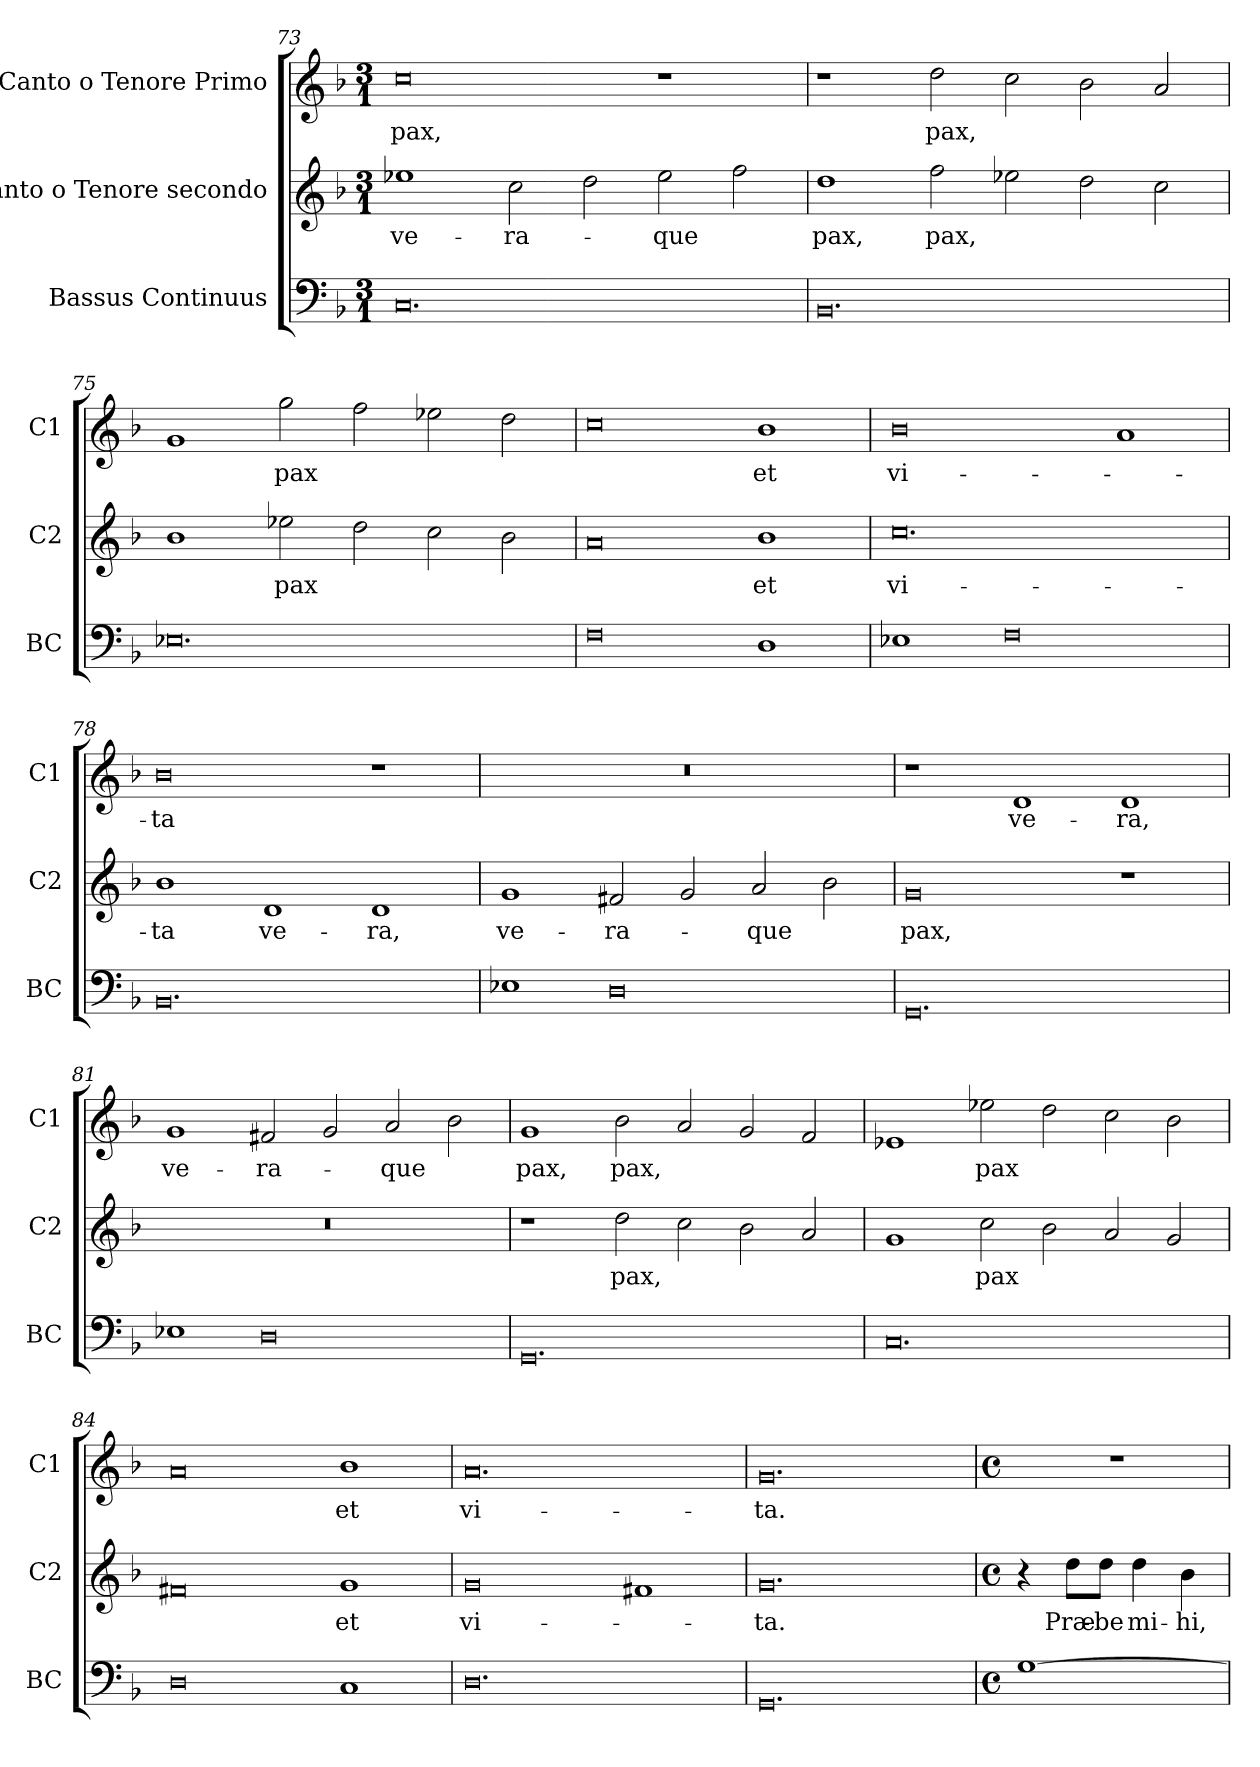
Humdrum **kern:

**kern	**kern	**text	**kern	**text
*part3	*part2	*part2	*part1	*part1
*staff3	*staff2	*staff2	*staff1	*staff1
*I"Bassus Continuus	*I"Canto o Tenore secondo	*	*I"Canto o Tenore Primo	*
*I'BC	*I'C2	*	*I'C1	*
*clefF4	*clefG2	*	*clefG2	*
*k[b-]	*k[b-]	*	*k[b-]	*
*F:	*F:	*	*F:	*
*M3/1	*M3/1	*	*M3/1	*
=73	=73	=73	=73	=73
!	!	!LO:LY:b	!	!LO:LY:b
0.C	1ee-X	ve-	0cc	pax,
!	!	!LO:LY:b	!	!
.	2cc\	-ra-	.	.
.	2dd\	.	.	.
!	!	!LO:LY:b	!	!
.	2ee-\	-que	1r	.
.	2ff\	.	.	.
!!LO:LB:g=z
=74	=74	=74	=74	=74
!	!	!LO:LY:b	!	!
0.BB-	1dd	pax,	1r	.
!	!	!LO:LY:b	!	!LO:LY:b
.	2ff\	pax,	2dd\	pax,
.	2ee-X\	.	2cc\	.
.	2dd\	.	2b-\	.
.	2cc\	.	2a/	.
=75	=75	=75	=75	=75
0.E-X	1b-	.	1g	.
!	!	!LO:LY:b	!	!LO:LY:b
.	2ee-X\	pax	2gg\	pax
.	2dd\	.	2ff\	.
.	2cc\	.	2ee-X\	.
.	2b-\	.	2dd\	.
=76	=76	=76	=76	=76
0F	0a	.	0cc	.
!	!	!LO:LY:b	!	!LO:LY:b
1D	1b-	et	1b-	et
=77	=77	=77	=77	=77
!	!	!LO:LY:b	!	!LO:LY:b
1E-X	0.cc	vi-	0b-	vi-
0F	.	.	.	.
.	.	.	1a	.
=78	=78	=78	=78	=78
!	!	!LO:LY:b	!	!LO:LY:b
0.BB-	1b-	-ta	0b-	-ta
!	!	!LO:LY:b	!	!
.	1d	ve-	.	.
!	!	!LO:LY:b	!	!
.	1d	-ra,	1r	.
=79	=79	=79	=79	=79
!	!	!LO:LY:b	!	!
1E-X	1g	ve-	0.r	.
!	!	!LO:LY:b	!	!
0D	2f#X/	-ra-	.	.
.	2g/	.	.	.
!	!	!LO:LY:b	!	!
.	2a/	-que	.	.
.	2b-\	.	.	.
=80	=80	=80	=80	=80
!	!	!LO:LY:b	!	!
0.GG	0g	pax,	1r	.
!	!	!	!	!LO:LY:b
.	.	.	1d	ve-
!	!	!	!	!LO:LY:b
.	1r	.	1d	-ra,
!!LO:LB:g=z
=81	=81	=81	=81	=81
!	!	!	!	!LO:LY:b
1E-X	0.r	.	1g	ve-
!	!	!	!	!LO:LY:b
0D	.	.	2f#X/	-ra-
.	.	.	2g/	.
!	!	!	!	!LO:LY:b
.	.	.	2a/	-que
.	.	.	2b-\	.
=82	=82	=82	=82	=82
!	!	!	!	!LO:LY:b
0.GG	1r	.	1g	pax,
!	!	!LO:LY:b	!	!LO:LY:b
.	2dd\	pax,	2b-\	pax,
.	2cc\	.	2a/	.
.	2b-\	.	2g/	.
.	2a/	.	2f/	.
=83	=83	=83	=83	=83
0.C	1g	.	1e-X	.
!	!	!LO:LY:b	!	!LO:LY:b
.	2cc\	pax	2ee-X\	pax
.	2b-\	.	2dd\	.
.	2a/	.	2cc\	.
.	2g/	.	2b-\	.
=84	=84	=84	=84	=84
0D	0f#X	.	0a	.
!	!	!LO:LY:b	!	!LO:LY:b
1C	1g	et	1b-	et
=85	=85	=85	=85	=85
!	!	!LO:LY:b	!	!LO:LY:b
0.D	0g	vi-	0.a	vi-
.	1f#X	.	.	.
=86	=86	=86	=86	=86
!	!	!LO:LY:b	!	!LO:LY:b
0.GG	0.g	-ta.	0.g	-ta.
!!LO:LB:g=z
=87	=87	=87	=87	=87
*M4/4	*M4/4	*	*M4/4	*
*met(c)	*met(c)	*	*met(c)	*
[1G	4r	.	1r	.
!	!	!LO:LY:b	!	!
.	8dd\L	Præ-	.	.
!	!	!LO:LY:b	!	!
.	8dd\J	-be	.	.
!	!	!LO:LY:b	!	!
.	4dd\	mi-	.	.
!	!	!LO:LY:b	!	!
.	4b-\	-hi,	.	.
=	=	=	=	=
*-	*-	*-	*-	*-
